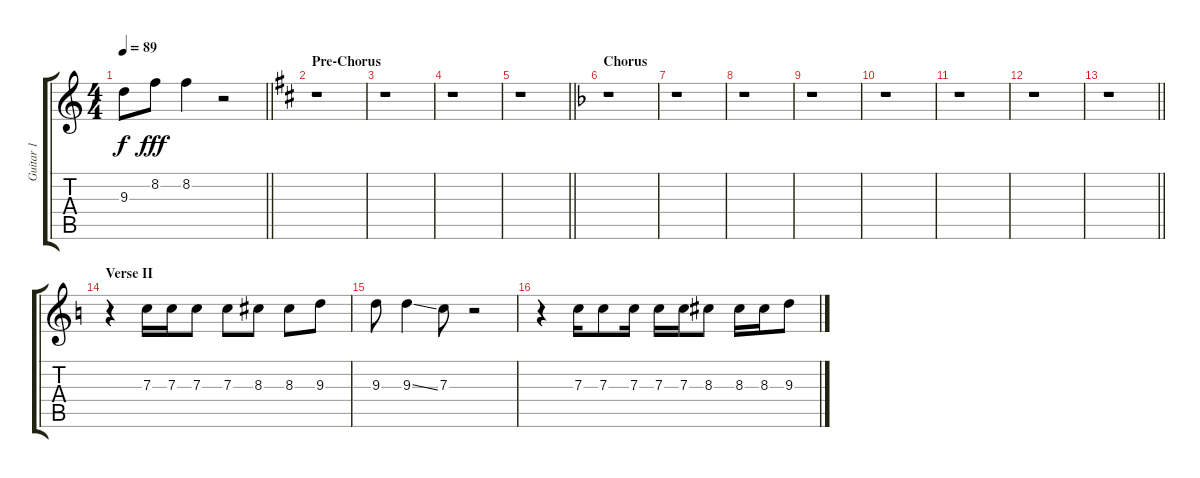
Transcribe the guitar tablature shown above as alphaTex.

\track ("Guitar 1" "Guitar 1") {instrument distortionguitar}
\staff {score tabs}
\tuning (D4 A3 F3 C3 G2 D2) {hide}
\ts (4 4)
\tempo 89
\clef g2
\barLineRight lightlight
\ks c
9.3{t}.8{dy f} 8.2.8{dy fff} 8.2.4 r.2 |
\section ("" "Pre-Chorus")
\ks d
r.1 |
r.1 |
r.1 |
\barLineRight lightlight
r.1 |
\section ("" "Chorus")
\ks f
r.1 |
r.1 |
r.1 |
r.1 |
r.1 |
r.1 |
r.1 |
\barLineRight lightlight
r.1 |
\section ("" "Verse II")
\ks c
r.4 7.3.16 7.3.16 7.3.8 7.3.8 8.3.8 8.3.8 9.3.8 |
9.3.8 9.3{ss}.4 7.3.8 r.2 |
r.4 7.3.16 7.3.8 7.3.16 7.3.16 7.3.16 8.3.8 8.3.16 8.3.16 9.3.8
